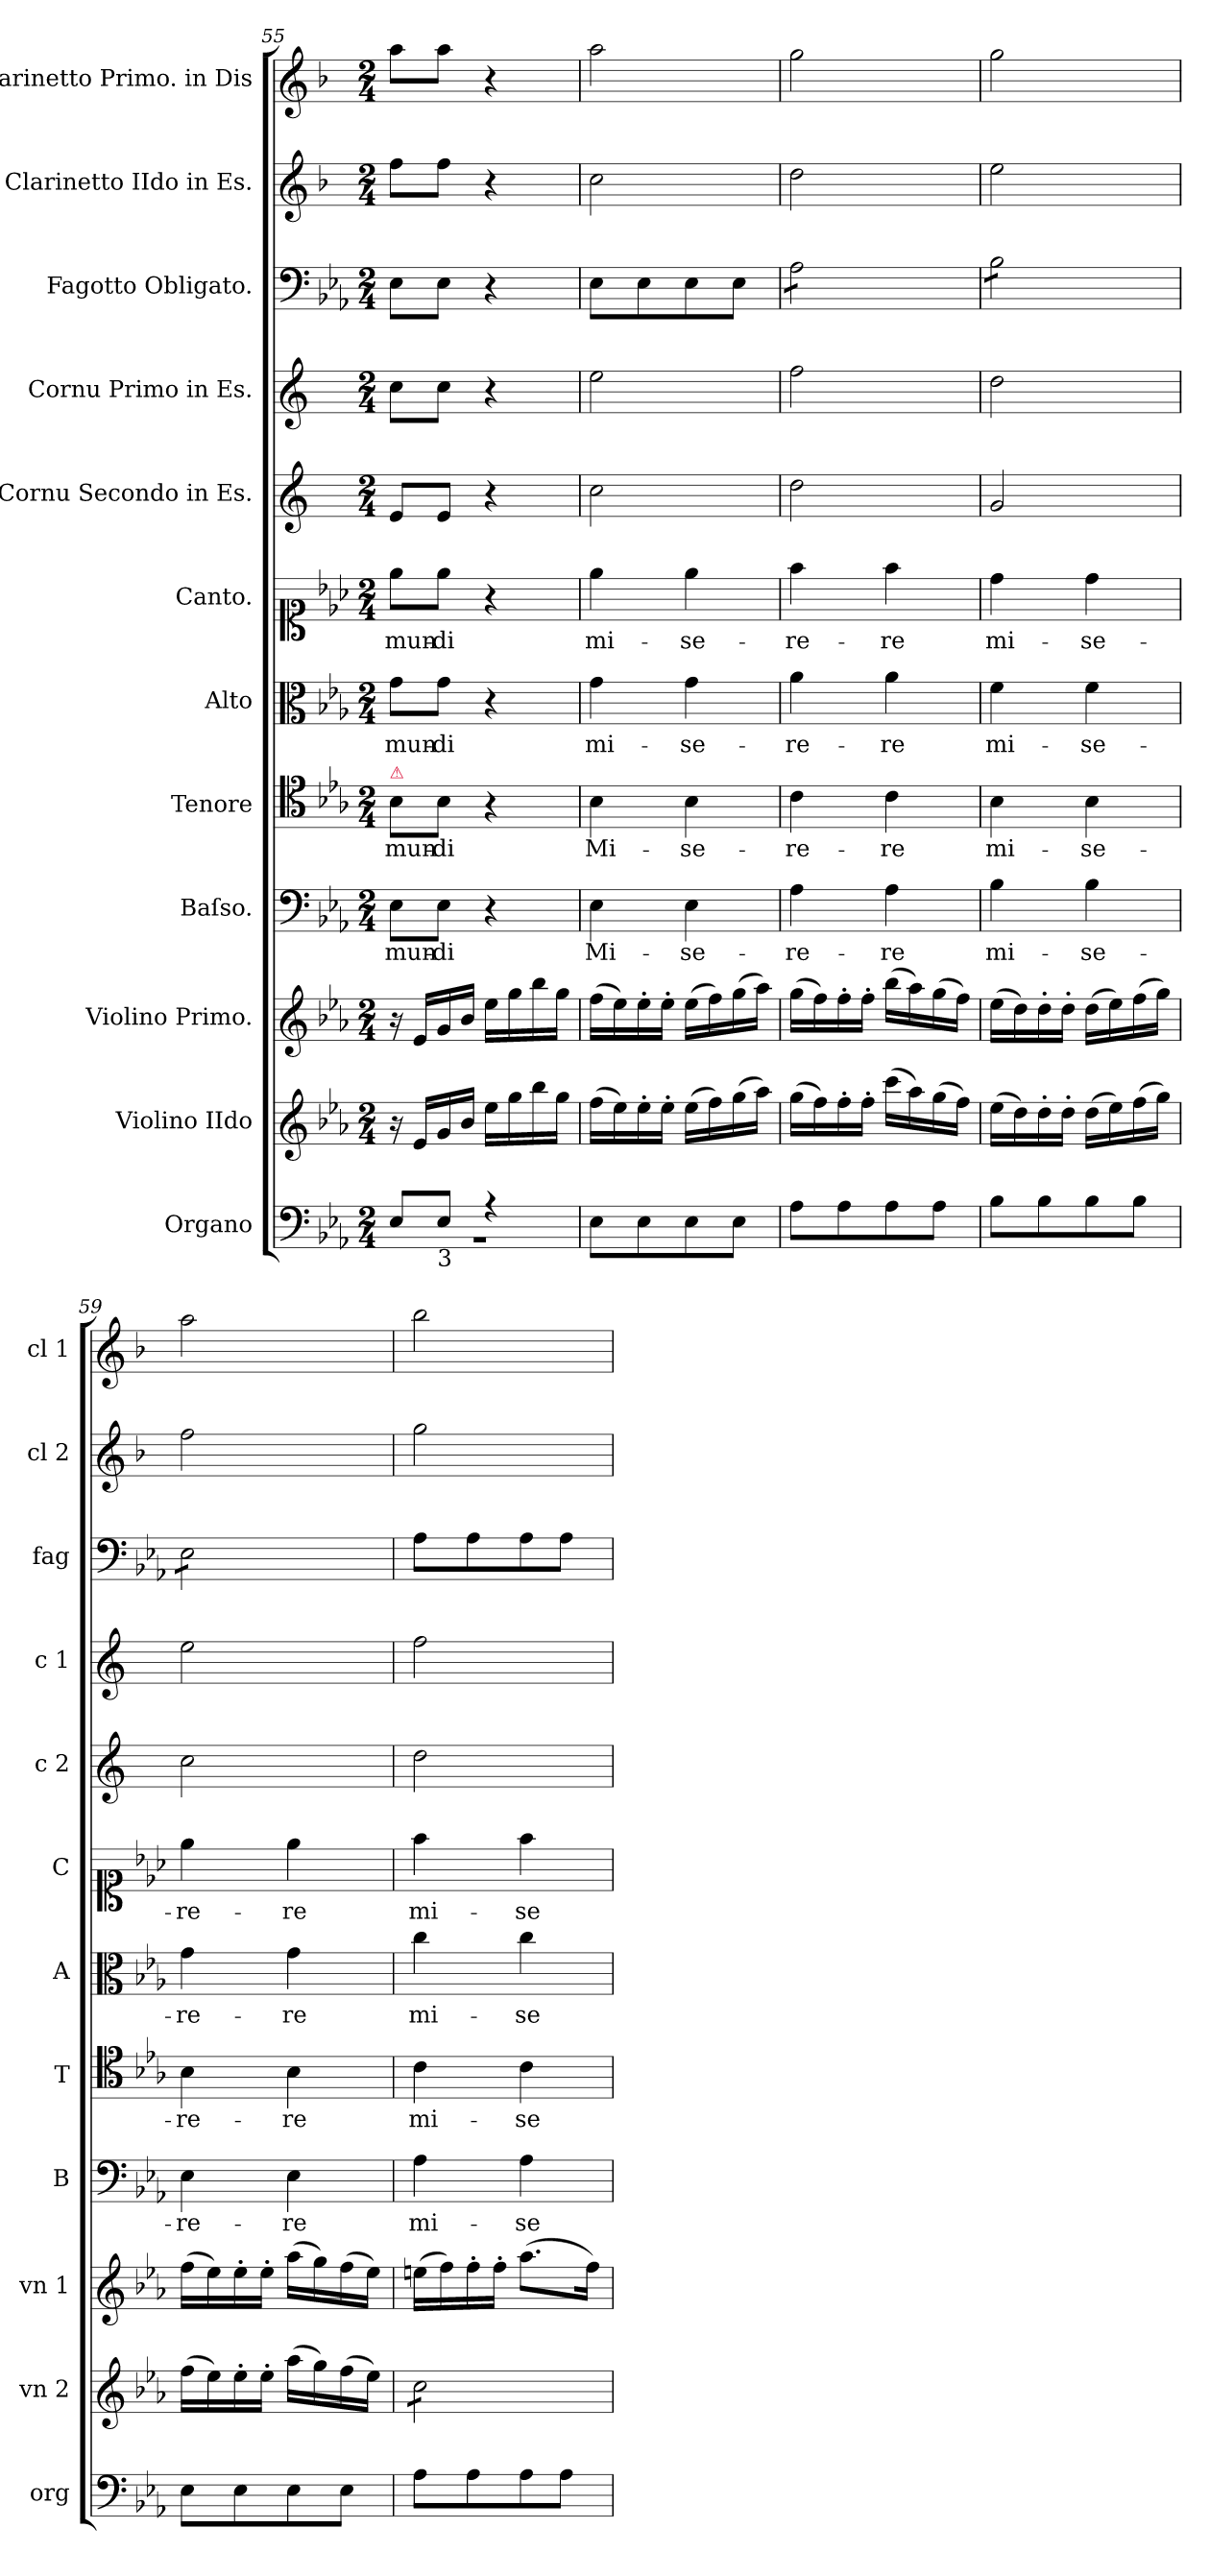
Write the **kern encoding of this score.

**kern	**kern	**kern	**kern	**text	**kern	**text	**kern	**text	**kern	**text	**kern	**kern	**kern	**kern	**kern
*part12	*part11	*part10	*part9	*part9	*part8	*part8	*part7	*part7	*part6	*part6	*part5	*part4	*part3	*part2	*part1
*staff12	*staff11	*staff10	*staff9	*staff9	*staff8	*staff8	*staff7	*staff7	*staff6	*staff6	*staff5	*staff4	*staff3	*staff2	*staff1
*I"Organo	*I"Violino IIdo	*I"Violino Primo.	*I"Baſso.	*	*I"Tenore	*	*I"Alto	*	*I"Canto.	*	*I"Cornu Secondo in Es.	*I"Cornu Primo in Es.	*I"Fagotto Obligato.	*I"Clarinetto IIdo in Es.	*I"Clarinetto Primo. in Dis
*I'org	*I'vn 2	*I'vn 1	*I'B	*	*I'T	*	*I'A	*	*I'C	*	*I'c 2	*I'c 1	*I'fag	*I'cl 2	*I'cl 1
*clefF4	*clefG2	*clefG2	*clefF4	*	*clefC4	*	*clefC3	*	*clefC1	*	*clefG2	*clefG2	*clefF4	*clefG2	*clefG2
*	*	*	*	*	*	*	*	*	*	*	*ITrd5c9	*ITrd5c9	*	*ITrd1c2	*ITrd1c2
*k[b-e-a-]	*k[b-e-a-]	*k[b-e-a-]	*k[b-e-a-]	*	*k[b-e-a-]	*	*k[b-e-a-]	*	*k[b-e-a-]	*	*k[b-e-a-]	*k[b-e-a-]	*k[b-e-a-]	*k[b-e-a-]	*k[b-e-a-]
*E-:	*E-:	*E-:	*E-:	*	*E-:	*	*E-:	*	*E-:	*	*E-:	*E-:	*E-:	*E-:	*E-:
*M2/4	*M2/4	*M2/4	*M2/4	*	*M2/4	*	*M2/4	*	*M2/4	*	*M2/4	*M2/4	*M2/4	*M2/4	*M2/4
=55	=55	=55	=55	=55	=55	=55	=55	=55	=55	=55	=55	=55	=55	=55	=55
*^	*	*	*	*	*	*	*	*	*	*	*	*	*	*	*
!	!	!	!	!	!	!LO:TX:a:color=crimson:t=⚠	!	!	!	!	!	!	!	!	!	!
8E-/L	2r	16r	16r	8E-\L	mun-	8B-\L	mun-	8g\L	mun-	8ee-\L	mun-	8G/L	8e-\L	8E-\L	8ee-\L	8gg\L
.	.	16e-/LL	16e-/LL	.	.	.	.	.	.	.	.	.	.	.	.	.
!LO:TX:b:t=3	!	!	!	!	!	!	!	!	!	!	!	!	!	!	!	!
8E-/J	.	16g/	16g/	8E-\J	-di	8B-\J	-di	8g\J	-di	8ee-\J	-di	8G/J	8e-\J	8E-\J	8ee-\J	8gg\J
.	.	16b-/JJ	16b-/JJ	.	.	.	.	.	.	.	.	.	.	.	.	.
4r	.	16ee-\LL	16ee-\LL	4r	.	4r	.	4r	.	4r	.	4r	4r	4r	4r	4r
.	.	16gg\	16gg\	.	.	.	.	.	.	.	.	.	.	.	.	.
.	.	16bb-\	16bb-\	.	.	.	.	.	.	.	.	.	.	.	.	.
.	.	16gg\JJ	16gg\JJ	.	.	.	.	.	.	.	.	.	.	.	.	.
*v	*v	*	*	*	*	*	*	*	*	*	*	*	*	*	*	*
=56	=56	=56	=56	=56	=56	=56	=56	=56	=56	=56	=56	=56	=56	=56	=56
8E-\L	(16ff\LL	(16ff\LL	4E-\	Mi-	4B-\	Mi-	4g\	mi-	4ee-\	mi-	2e-\	2g\	8E-\L	2b-\	2gg\
.	16ee-\)	16ee-\)	.	.	.	.	.	.	.	.	.	.	.	.	.
8E-\	16ee-'\	16ee-'\	.	.	.	.	.	.	.	.	.	.	8E-\	.	.
.	16ee-'\JJ	16ee-'\JJ	.	.	.	.	.	.	.	.	.	.	.	.	.
8E-\	(16ee-\LL	(16ee-\LL	4E-\	-se-	4B-\	-se-	4g\	-se-	4ee-\	-se-	.	.	8E-\	.	.
.	16ff\)	16ff\)	.	.	.	.	.	.	.	.	.	.	.	.	.
8E-\J	(16gg\	(16gg\	.	.	.	.	.	.	.	.	.	.	8E-\J	.	.
.	16aa-\JJ)	16aa-\JJ)	.	.	.	.	.	.	.	.	.	.	.	.	.
=57	=57	=57	=57	=57	=57	=57	=57	=57	=57	=57	=57	=57	=57	=57	=57
*	*	*	*	*	*	*	*	*	*	*	*	*	*tremolo	*	*
8A-\L	(16gg\LL	(16gg\LL	4A-\	-re-	4c\	-re-	4a-\	-re-	4ff\	-re-	2f\	2a-\	8A-\L	2cc\	2ff\
.	16ff\)	16ff\)	.	.	.	.	.	.	.	.	.	.	.	.	.
8A-\	16ff'\	16ff'\	.	.	.	.	.	.	.	.	.	.	8A-\	.	.
.	16ff'\JJ	16ff'\JJ	.	.	.	.	.	.	.	.	.	.	.	.	.
8A-\	(16ccc\LL	(16bb-\LL	4A-\	-re	4c\	-re	4a-\	-re	4ff\	-re	.	.	8A-\	.	.
.	16aa-\)	16aa-\)	.	.	.	.	.	.	.	.	.	.	.	.	.
8A-\J	(16gg\	(16gg\	.	.	.	.	.	.	.	.	.	.	8A-\J	.	.
.	16ff\JJ)	16ff\JJ)	.	.	.	.	.	.	.	.	.	.	.	.	.
=58	=58	=58	=58	=58	=58	=58	=58	=58	=58	=58	=58	=58	=58	=58	=58
!	!	!	!	!LO:LY:i	!	!LO:LY:i	!	!LO:LY:i	!	!LO:LY:i	!	!	!	!	!
8B-\L	(16ee-\LL	(16ee-\LL	4B-\	mi-	4B-\	mi-	4f\	mi-	4dd\	mi-	2B-/	2f\	8B-\L	2dd\	2ff\
.	16dd\)	16dd\)	.	.	.	.	.	.	.	.	.	.	.	.	.
8B-\	16dd'\	16dd'\	.	.	.	.	.	.	.	.	.	.	8B-\	.	.
.	16dd'\JJ	16dd'\JJ	.	.	.	.	.	.	.	.	.	.	.	.	.
!	!	!	!	!LO:LY:i	!	!LO:LY:i	!	!LO:LY:i	!	!LO:LY:i	!	!	!	!	!
8B-\	(16dd\LL	(16dd\LL	4B-\	-se-	4B-\	-se-	4f\	-se-	4dd\	-se-	.	.	8B-\	.	.
.	16ee-\)	16ee-\)	.	.	.	.	.	.	.	.	.	.	.	.	.
8B-\J	(16ff\	(16ff\	.	.	.	.	.	.	.	.	.	.	8B-\J	.	.
.	16gg\JJ)	16gg\JJ)	.	.	.	.	.	.	.	.	.	.	.	.	.
=59	=59	=59	=59	=59	=59	=59	=59	=59	=59	=59	=59	=59	=59	=59	=59
!	!	!	!	!LO:LY:i	!	!LO:LY:i	!	!LO:LY:i	!	!LO:LY:i	!	!	!	!	!
8E-\L	(16ff\LL	(16ff\LL	4E-\	-re-	4B-\	-re-	4g\	-re-	4ee-\	-re-	2e-\	2g\	8E-\L	2ee-\	2gg\
.	16ee-\)	16ee-\)	.	.	.	.	.	.	.	.	.	.	.	.	.
8E-\	16ee-'\	16ee-'\	.	.	.	.	.	.	.	.	.	.	8E-\	.	.
.	16ee-'\JJ	16ee-'\JJ	.	.	.	.	.	.	.	.	.	.	.	.	.
!	!	!	!	!LO:LY:i	!	!LO:LY:i	!	!LO:LY:i	!	!LO:LY:i	!	!	!	!	!
8E-\	(16aa-\LL	(16aa-\LL	4E-\	-re	4B-\	-re	4g\	-re	4ee-\	-re	.	.	8E-\	.	.
.	16gg\)	16gg\)	.	.	.	.	.	.	.	.	.	.	.	.	.
8E-\J	(16ff\	(16ff\	.	.	.	.	.	.	.	.	.	.	8E-\J	.	.
*	*	*	*	*	*	*	*	*	*	*	*	*	*Xtremolo	*	*
.	16ee-\JJ)	16ee-\JJ)	.	.	.	.	.	.	.	.	.	.	.	.	.
=60	=60	=60	=60	=60	=60	=60	=60	=60	=60	=60	=60	=60	=60	=60	=60
!	!	!	!	!LO:LY:i	!	!LO:LY:i	!	!LO:LY:i	!	!LO:LY:i	!	!	!	!	!
*	*tremolo	*	*	*	*	*	*	*	*	*	*	*	*	*	*
8A-\L	8cc\L	(16een\LL	4A-\	mi-	4c\	mi-	4cc\	mi-	4ff\	mi-	2f\	2a-\	8A-\L	2ff\	2aa-\
.	.	16ff\)	.	.	.	.	.	.	.	.	.	.	.	.	.
8A-\	8cc\	16ff'\	.	.	.	.	.	.	.	.	.	.	8A-\	.	.
.	.	16ff'\JJ	.	.	.	.	.	.	.	.	.	.	.	.	.
!	!	!	!	!LO:LY:i	!	!LO:LY:i	!	!LO:LY:i	!	!LO:LY:i	!	!	!	!	!
8A-\	8cc\	(8.aa-\L	4A-\	-se-	4c\	-se-	4cc\	-se-	4ff\	-se-	.	.	8A-\	.	.
8A-\J	8cc\J	.	.	.	.	.	.	.	.	.	.	.	8A-\J	.	.
*	*Xtremolo	*	*	*	*	*	*	*	*	*	*	*	*	*	*
.	.	16ff\Jk)	.	.	.	.	.	.	.	.	.	.	.	.	.
=	=	=	=	=	=	=	=	=	=	=	=	=	=	=	=
*-	*-	*-	*-	*-	*-	*-	*-	*-	*-	*-	*-	*-	*-	*-	*-
